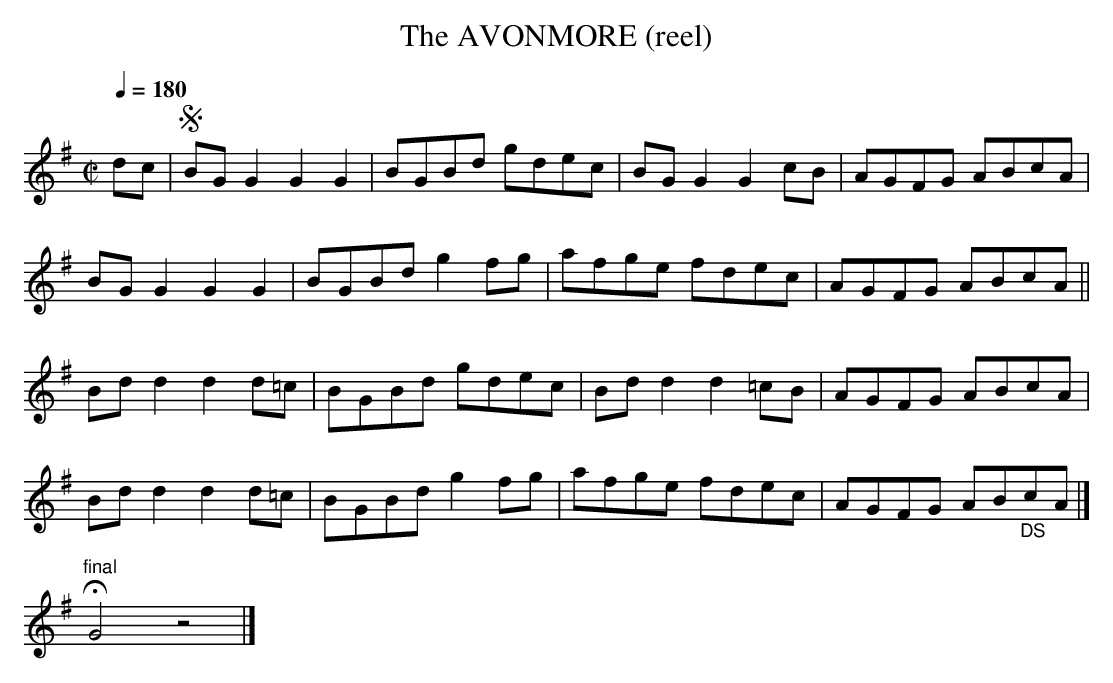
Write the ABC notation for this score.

X:1
T:AVONMORE (reel), The
Q:1/4=180
M:C|
L:1/8
K:G
dc|SBGG2 G2G2|BGBd gdec|BGG2 G2cB|AGFG ABcA|
BGG2 G2G2|BGBd g2fg|afge fdec|AGFG ABcA||
Bdd2 d2d=c|BGBd gdec|Bdd2 d2=cB|AGFG ABcA|
Bdd2 d2d=c|BGBd g2fg|afge fdec|AGFG AB"_DS"cA|]
"final"HG4z4|]
